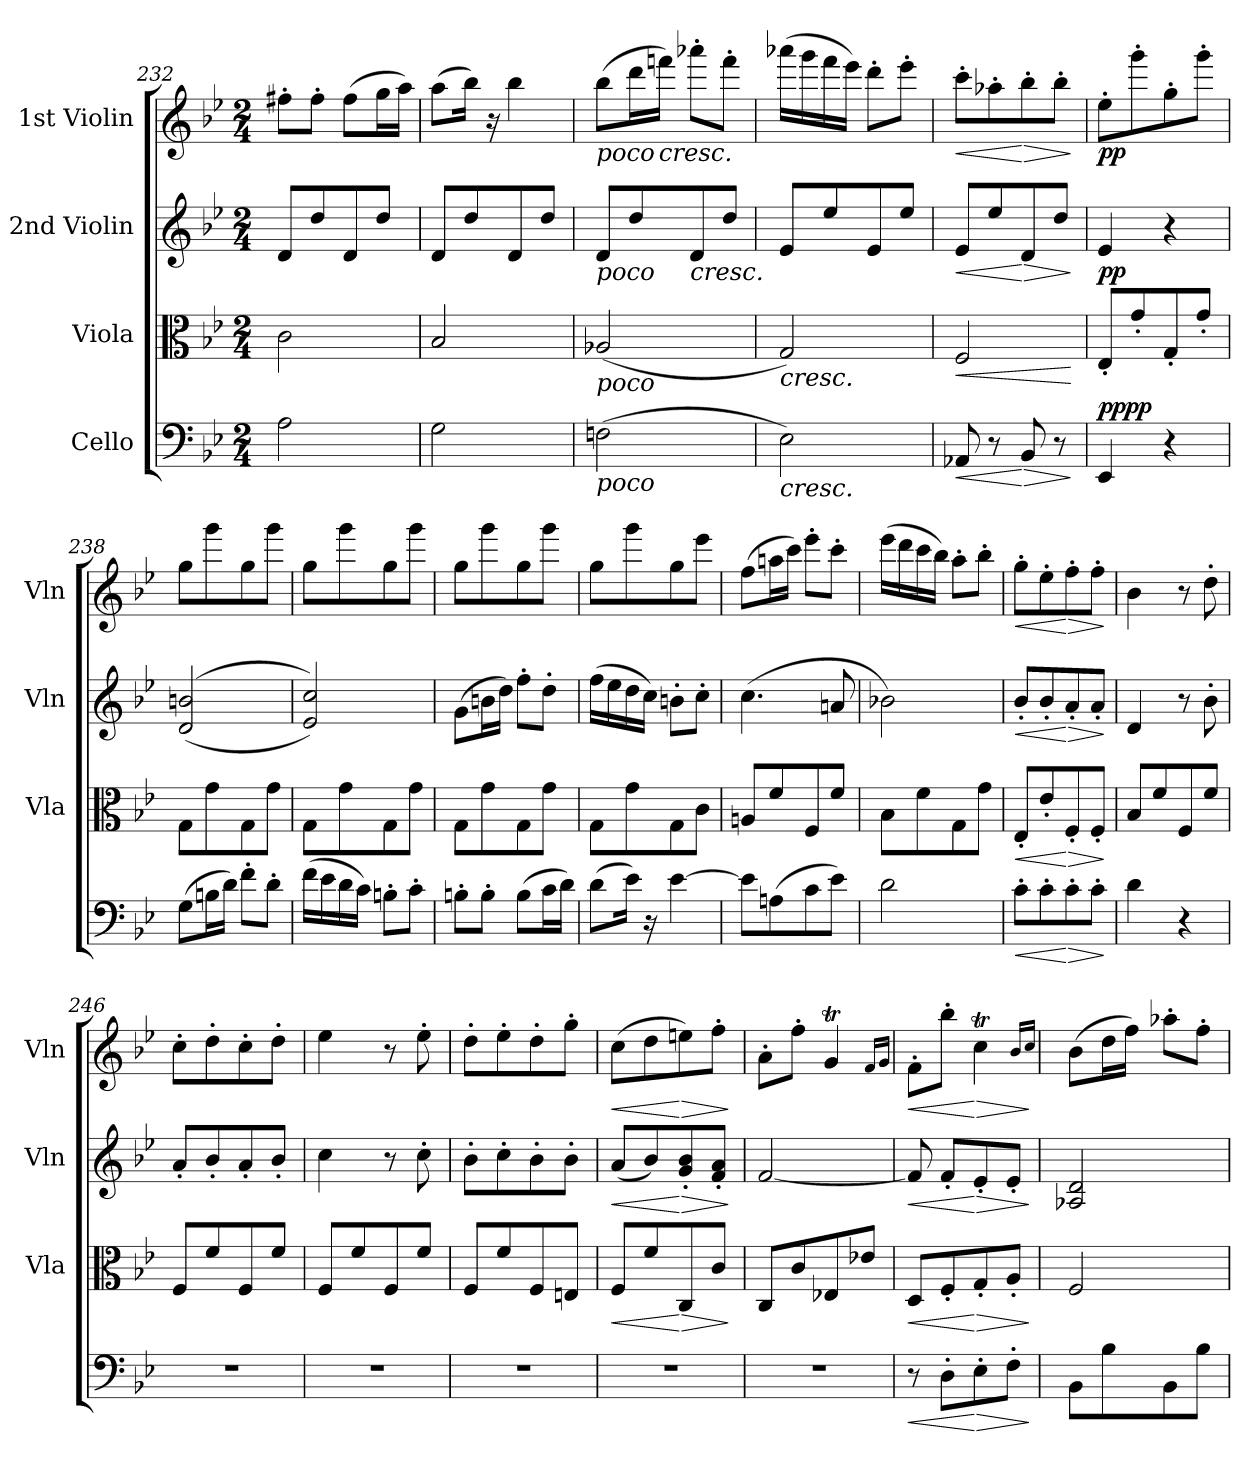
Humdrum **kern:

**kern	**dynam	**kern	**dynam	**kern	**dynam	**kern	**dynam
*part4	*part4	*part3	*part3	*part2	*part2	*part1	*part1
*staff4	*staff4	*staff3	*staff3	*staff2	*staff2	*staff1	*staff1
*I"Cello	*	*I"Viola	*	*I"2nd Violin	*	*I"1st Violin	*
*	*	*I'Vla	*	*I'Vln	*	*I'Vln	*
*clefF4	*	*clefC3	*	*clefG2	*	*clefG2	*
*k[b-e-]	*	*k[b-e-]	*	*k[b-e-]	*	*k[b-e-]	*
*B-:	*	*B-:	*	*B-:	*	*B-:	*
*M2/4	*	*M2/4	*	*M2/4	*	*M2/4	*
=232	=232	=232	=232	=232	=232	=232	=232
2A	.	2c	.	8dL	.	8ff#X'L	.
.	.	.	.	8dd	.	8ff#'J	.
.	.	.	.	8d	.	(8ff#L	.
.	.	.	.	8ddJ	.	16ggL	.
.	.	.	.	.	.	16aaJJ)	.
=233	=233	=233	=233	=233	=233	=233	=233
2G	.	2B-	.	8dL	.	(8aaL	.
.	.	.	.	8dd	.	16bb-Jk)	.
.	.	.	.	.	.	16r	.
.	.	.	.	8d	.	4bb-	.
.	.	.	.	8ddJ	.	.	.
=234	=234	=234	=234	=234	=234	=234	=234
!	!	!	!	!	!	!LO:TX:b:i:t=poco	!
!	!	!	!	!LO:TX:b:i:t=poco	!	!	!
!	!	!LO:TX:b:i:t=poco	!	!	!	!	!
!LO:TX:b:i:t=poco	!	!	!	!	!	!	!
(2Fn	.	(2A-X	.	8dL	.	(8bb-L	.
.	.	.	.	8dd	.	16dddL	.
!	!	!	!	!	!	!LO:TX:b:i:t=cresc.	!
.	.	.	.	.	.	16fffnJJ)	.
!	!	!	!	!LO:TX:b:i:t=cresc.	!	!	!
.	.	.	.	8d	.	8aaa-X'L	.
.	.	.	.	8ddJ	.	8fff'J	.
=235	=235	=235	=235	=235	=235	=235	=235
!	!	!LO:TX:b:i:t=cresc.	!	!	!	!	!
!LO:TX:b:i:t=cresc.	!	!	!	!	!	!	!
2E-)	.	2G)	.	8e-L	.	(16aaa-XLL	.
.	.	.	.	.	.	16ggg	.
.	.	.	.	8ee-	.	16fff	.
.	.	.	.	.	.	16eee-JJ)	.
.	.	.	.	8e-	.	8ddd'L	.
.	.	.	.	8ee-J	.	8eee-'J	.
=236	=236	=236	=236	=236	=236	=236	=236
!	!LO:HP:b	!	!LO:HP:b	!	!LO:HP:b	!	!LO:HP:b
8AA-X	<	2F	<	8e-L	<	8ccc'L	<
8r	.	.	.	8ee-	.	8aa-X'	.
!	!LO:HP:n=1:b	!	!	!	!LO:HP:n=1:b	!	!LO:HP:n=1:b
8BB-	[ >	.	.	8d	[ >	8bb-'	[ >
8r	.	.	.	8ddJ	.	8bb-'J	.
.	]	.	[	.	]	.	]
=237	=237	=237	=237	=237	=237	=237	=237
!	!LO:DY:a	!	!	!	!	!	!
4EE-	pppp	8E-'L	.	4e-	pp	8ee-'L	pp
.	.	8g'	.	.	.	8ggg'	.
4r	.	8G'	.	4r	.	8gg'	.
.	.	8g'J	.	.	.	8ggg'J	.
=238	=238	=238	=238	=238	=238	=238	=238
(8GL	.	8GL	.	(<(>2d 2bn	.	8ggL	.
16BnL	.	8g	.	.	.	8ggg	.
16dJJ)	.	.	.	.	.	.	.
8f'L	.	8G	.	.	.	8gg	.
8d'J	.	8gJ	.	.	.	8gggJ	.
=239	=239	=239	=239	=239	=239	=239	=239
(16fLL	.	8GL	.	2e- 2cc))	.	8ggL	.
16e-	.	.	.	.	.	.	.
16d	.	8g	.	.	.	8ggg	.
16cJJ)	.	.	.	.	.	.	.
8Bn'L	.	8G	.	.	.	8gg	.
8c'J	.	8gJ	.	.	.	8gggJ	.
=240	=240	=240	=240	=240	=240	=240	=240
8Bn'L	.	8GL	.	(8gL	.	8ggL	.
8B'J	.	8g	.	16bnL	.	8ggg	.
.	.	.	.	16ddJJ)	.	.	.
(8BL	.	8G	.	8ff'L	.	8gg	.
16cL	.	8gJ	.	8dd'J	.	8gggJ	.
16dJJ)	.	.	.	.	.	.	.
=241	=241	=241	=241	=241	=241	=241	=241
(8dL	.	8GL	.	(16ffLL	.	8ggL	.
.	.	.	.	16ee-	.	.	.
16e-Jk)	.	8g	.	16dd	.	8ggg	.
16r	.	.	.	16ccJJ)	.	.	.
[4e-	.	8G	.	8bn'L	.	8gg	.
.	.	8cJ	.	8cc'J	.	8eee-J	.
=242	=242	=242	=242	=242	=242	=242	=242
8e-L]	.	8AnL	.	(4.cc	.	(8ffL	.
(8An	.	8f	.	.	.	16aanL	.
.	.	.	.	.	.	16cccJJ)	.
8c	.	8F	.	.	.	8eee-'L	.
8e-J)	.	8fJ	.	8an	.	8ccc'J	.
=243	=243	=243	=243	=243	=243	=243	=243
2d	.	8B-L	.	2b-X)	.	(16eee-LL	.
.	.	.	.	.	.	16ddd	.
.	.	8f	.	.	.	16ccc	.
.	.	.	.	.	.	16bb-JJ)	.
.	.	8G	.	.	.	8aa'L	.
.	.	8gJ	.	.	.	8bb-'J	.
=244	=244	=244	=244	=244	=244	=244	=244
!	!LO:HP:b	!	!LO:HP:b	!	!LO:HP:b	!	!LO:HP:b
8c'L	<	8E-'L	<	8b-'L	<	8gg'L	<
8c'	.	8e-'	.	8b-'	.	8ee-'	.
!	!LO:HP:n=1:b	!	!LO:HP:n=1:b	!	!LO:HP:n=1:b	!	!LO:HP:n=1:b
8c'	[ >	8F'	[ >	8a'	[ >	8ff'	[ >
8c'J	.	8F'J	.	8a'J	.	8ff'J	.
.	]	.	]	.	]	.	]
=245	=245	=245	=245	=245	=245	=245	=245
4d	.	8B-L	.	4d	.	4b-	.
.	.	8f	.	.	.	.	.
4r	.	8F	.	8r	.	8r	.
.	.	8fJ	.	8b-'	.	8dd'	.
=246	=246	=246	=246	=246	=246	=246	=246
2r	.	8FL	.	8a'L	.	8cc'L	.
.	.	8f	.	8b-'	.	8dd'	.
.	.	8F	.	8a'	.	8cc'	.
.	.	8fJ	.	8b-'J	.	8dd'J	.
=247	=247	=247	=247	=247	=247	=247	=247
2r	.	8FL	.	4cc	.	4ee-	.
.	.	8f	.	.	.	.	.
.	.	8F	.	8r	.	8r	.
.	.	8fJ	.	8cc'	.	8ee-'	.
=248	=248	=248	=248	=248	=248	=248	=248
2r	.	8FL	.	8b-'L	.	8dd'L	.
.	.	8f	.	8cc'	.	8ee-'	.
.	.	8F	.	8b-'	.	8dd'	.
.	.	8EnJ	.	8b-'J	.	8gg'J	.
=249	=249	=249	=249	=249	=249	=249	=249
!	!	!	!LO:HP:b	!	!LO:HP:b	!	!LO:HP:b
2r	.	8FL	<	(8aL	<	(8ccL	<
.	.	8f	.	8b-)	.	8dd	.
!	!	!	!LO:HP:n=1:b	!	!LO:HP:n=1:b	!	!LO:HP:n=1:b
.	.	8C	[ >	8g' 8b-'	[ >	8een)	[ >
.	.	8cJ	.	8f' 8a'J	.	8ff'J	.
.	.	.	]	.	]	.	]
=250	=250	=250	=250	=250	=250	=250	=250
2r	.	8CL	.	[2f	.	8a'L	.
.	.	8c	.	.	.	8ff'J	.
.	.	8E-X	.	.	.	4gT	.
.	.	8e-XJ	.	.	.	.	.
.	.	.	.	.	.	16qqf/LL	.
.	.	.	.	.	.	16qqg/JJ	.
=251	=251	=251	=251	=251	=251	=251	=251
!	!LO:HP:b	!	!LO:HP:b	!	!LO:HP:b	!	!LO:HP:b
8r	<	8DL	<	8f]	<	8f'L	<
8D'L	.	8F'	.	8f'L	.	8bb-'J	.
!	!LO:HP:n=1:b	!	!LO:HP:n=1:b	!	!LO:HP:n=1:b	!	!LO:HP:n=1:b
8E-'	[ >	8G'	[ >	8e-'	[ >	4ccT	[ >
8F'J	.	8A'J	.	8e-'J	.	.	.
.	.	.	.	.	.	16qqb-/LL	.
.	.	.	.	.	.	16qqcc/JJ	.
.	]	.	]	.	]	.	]
=252	=252	=252	=252	=252	=252	=252	=252
8BB-L	.	2F	.	2A-X 2d	.	(8b-L	.
8B-	.	.	.	.	.	16ddL	.
.	.	.	.	.	.	16ffJJ)	.
8BB-	.	.	.	.	.	8aa-X'L	.
8B-J	.	.	.	.	.	8ff'J	.
=	=	=	=	=	=	=	=
*-	*-	*-	*-	*-	*-	*-	*-
